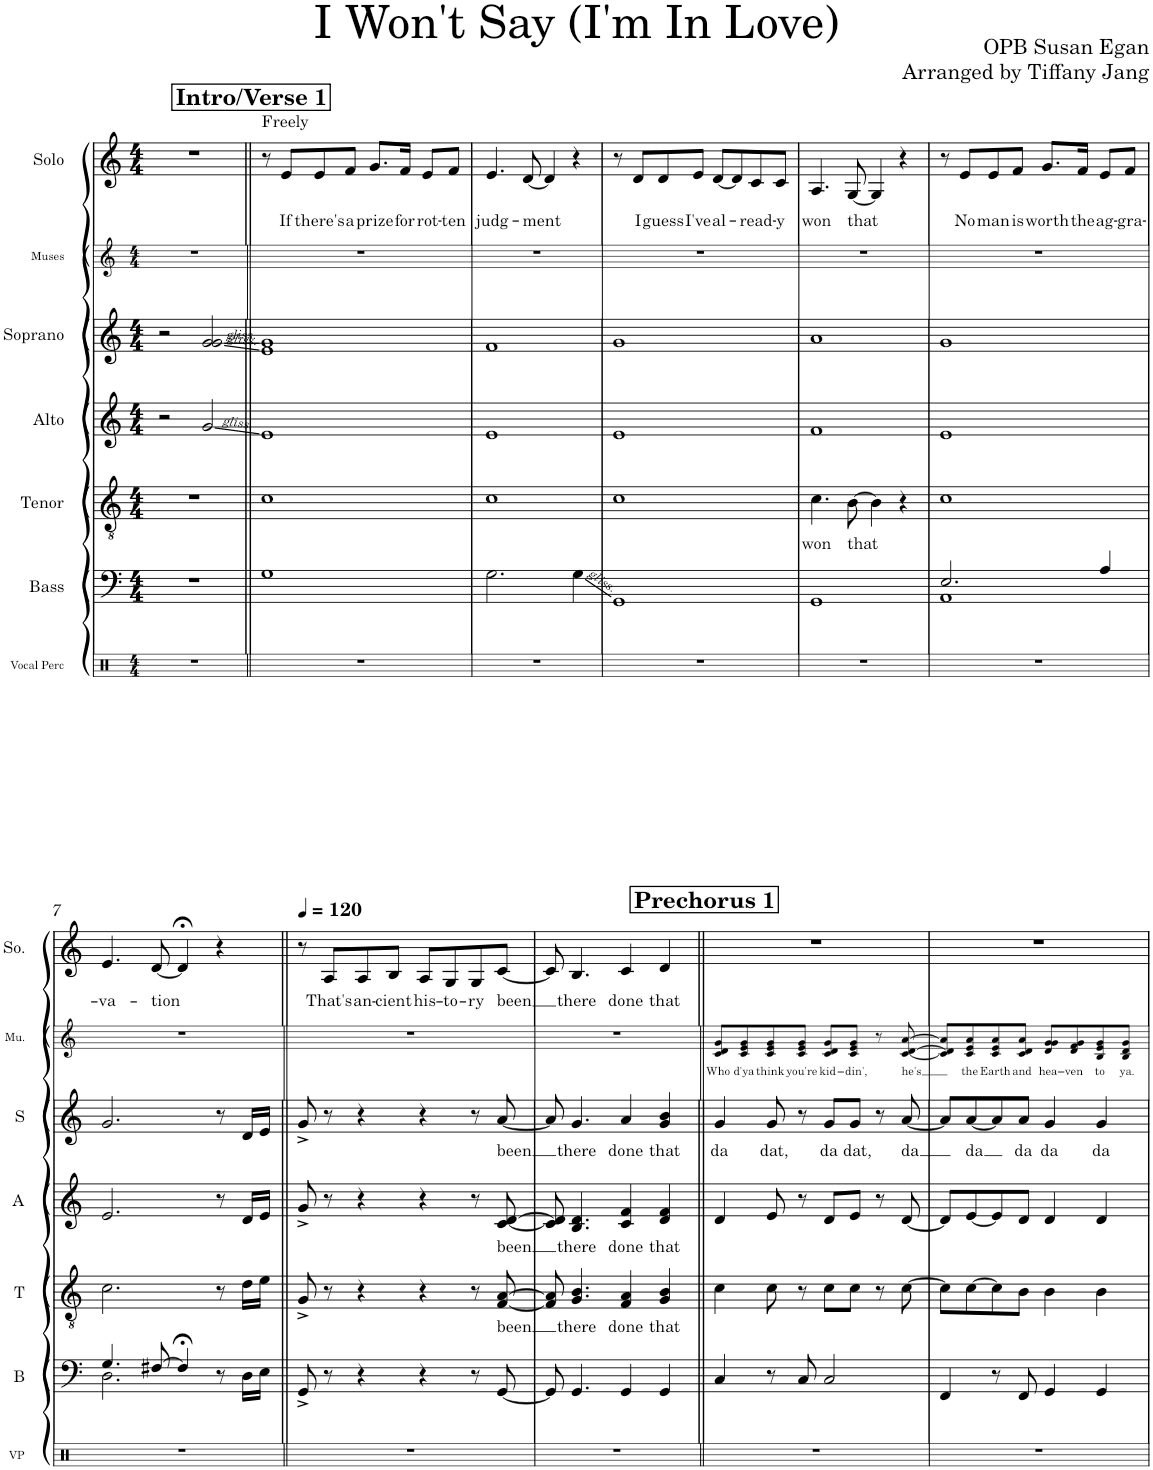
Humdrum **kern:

**kern	**kern	**kern	**text	**kern	**text	**kern	**text	**kern	**text	**kern	**text
*part7	*part6	*part5	*part5	*part4	*part4	*part3	*part3	*part2	*part2	*part1	*part1
*staff7	*staff6	*staff5	*staff5	*staff4	*staff4	*staff3	*staff3	*staff2	*staff2	*staff1	*staff1
*I"Vocal Perc	*I"Bass	*I"Tenor	*	*I"Alto	*	*I"Soprano	*	*I"Muses	*	*I"Solo	*
*I'VP	*I'B	*I'T	*	*I'A	*	*I'S	*	*I'Mu.	*	*I'So.	*
*stria5	*	*	*	*	*	*	*	*stria5	*	*	*
*clefX	*clefF4	*clefGv2	*	*clefG2	*	*clefG2	*	*clefG2	*	*clefG2	*
*k[]	*k[]	*k[]	*	*k[]	*	*k[]	*	*k[]	*	*k[]	*
*M4/4	*M4/4	*M4/4	*	*M4/4	*	*M4/4	*	*M4/4	*	*M4/4	*
=1	=1	=1	=1	=1	=1	=1	=1	=1	=1	=1	=1
1r	1r	1r	.	2r	.	2r	.	1r	.	1r	.
.	.	.	.	2g/	.	2g/ 2g/	.	.	.	.	.
!!LO:REH:place=s1:a:B:cj:fs=14:t=Intro/Verse 1
=2||	=2||	=2||	=2||	=2||	=2||	=2||	=2||	=2||	=2||	=2||	=2||
!	!	!	!	!	!	!	!	!	!	!LO:TX:a:t=Freely	!
1r	1G	1c	.	1e	.	1e 1g	.	1r	.	8r	.
!	!	!	!	!	!	!	!	!	!	!	!LO:LY:b
.	.	.	.	.	.	.	.	.	.	8e/L	If
!	!	!	!	!	!	!	!	!	!	!	!LO:LY:b
.	.	.	.	.	.	.	.	.	.	8e/	there's
!	!	!	!	!	!	!	!	!	!	!	!LO:LY:b
.	.	.	.	.	.	.	.	.	.	8f/J	a
!	!	!	!	!	!	!	!	!	!	!	!LO:LY:b
.	.	.	.	.	.	.	.	.	.	8.g/L	prize
!	!	!	!	!	!	!	!	!	!	!	!LO:LY:b
.	.	.	.	.	.	.	.	.	.	16f/Jk	for
!	!	!	!	!	!	!	!	!	!	!	!LO:LY:b
.	.	.	.	.	.	.	.	.	.	8e/L	rot-
!	!	!	!	!	!	!	!	!	!	!	!LO:LY:b
.	.	.	.	.	.	.	.	.	.	8f/J	-ten
=3	=3	=3	=3	=3	=3	=3	=3	=3	=3	=3	=3
!	!	!	!	!	!	!	!	!	!	!	!LO:LY:b
1r	2.G\	1c	.	1e	.	1f	.	1r	.	4.e/	judg-
!	!	!	!	!	!	!	!	!	!	!	!LO:LY:b
.	.	.	.	.	.	.	.	.	.	[8d/	-ment
.	.	.	.	.	.	.	.	.	.	4d/]	.
.	4G\	.	.	.	.	.	.	.	.	4r	.
=4	=4	=4	=4	=4	=4	=4	=4	=4	=4	=4	=4
1r	1GG	1c	.	1e	.	1g	.	1r	.	8r	.
!	!	!	!	!	!	!	!	!	!	!	!LO:LY:b
.	.	.	.	.	.	.	.	.	.	8d/L	I
!	!	!	!	!	!	!	!	!	!	!	!LO:LY:b
.	.	.	.	.	.	.	.	.	.	8d/	guess
!	!	!	!	!	!	!	!	!	!	!	!LO:LY:b
.	.	.	.	.	.	.	.	.	.	8e/J	I've
!	!	!	!	!	!	!	!	!	!	!	!LO:LY:b
.	.	.	.	.	.	.	.	.	.	[8d/L	al-
.	.	.	.	.	.	.	.	.	.	8d/]	.
!	!	!	!	!	!	!	!	!	!	!	!LO:LY:b
.	.	.	.	.	.	.	.	.	.	8c/	-read-
!	!	!	!	!	!	!	!	!	!	!	!LO:LY:b
.	.	.	.	.	.	.	.	.	.	8c/J	-y
=5	=5	=5	=5	=5	=5	=5	=5	=5	=5	=5	=5
!	!	!	!LO:LY:b	!	!	!	!	!	!	!	!LO:LY:b
1r	1GG	4.c\	won	1f	.	1a	.	1r	.	4.A/	won
!	!	!	!LO:LY:b	!	!	!	!	!	!	!	!LO:LY:b
.	.	[8B\	that	.	.	.	.	.	.	[8G/	that
.	.	4B\]	.	.	.	.	.	.	.	4G/]	.
.	.	4r	.	.	.	.	.	.	.	4r	.
=6	=6	=6	=6	=6	=6	=6	=6	=6	=6	=6	=6
*	*^	*	*	*	*	*	*	*	*	*	*
1r	2.E/	1AA	1c	.	1e	.	1g	.	1r	.	8r	.
!	!	!	!	!	!	!	!	!	!	!	!	!LO:LY:b
.	.	.	.	.	.	.	.	.	.	.	8e/L	No
!	!	!	!	!	!	!	!	!	!	!	!	!LO:LY:b
.	.	.	.	.	.	.	.	.	.	.	8e/	man
!	!	!	!	!	!	!	!	!	!	!	!	!LO:LY:b
.	.	.	.	.	.	.	.	.	.	.	8f/J	is
!	!	!	!	!	!	!	!	!	!	!	!	!LO:LY:b
.	.	.	.	.	.	.	.	.	.	.	8.g/L	worth
!	!	!	!	!	!	!	!	!	!	!	!	!LO:LY:b
.	.	.	.	.	.	.	.	.	.	.	16f/Jk	the
!	!	!	!	!	!	!	!	!	!	!	!	!LO:LY:b
.	4A/	.	.	.	.	.	.	.	.	.	8e/L	ag-
!	!	!	!	!	!	!	!	!	!	!	!	!LO:LY:b
.	.	.	.	.	.	.	.	.	.	.	8f/J	-gra-
!!LO:LB:g=z
=7	=7	=7	=7	=7	=7	=7	=7	=7	=7	=7	=7	=7
!	!	!	!	!	!	!	!	!	!	!	!	!LO:LY:b
1r	4.G/	2.D\	2.c\	.	2.e/	.	2.g/	.	1r	.	4.e/	-va-
!	!	!	!	!	!	!	!	!	!	!	!	!LO:LY:b
.	[8F#X/	.	.	.	.	.	.	.	.	.	[8d/	-tion
.	4F#;</]	.	.	.	.	.	.	.	.	.	4d;</]	.
.	8r	4ryy	8r	.	8r	.	8r	.	.	.	4r	.
.	16D\LL	.	16d\LL	.	16d/LL	.	16d/LL	.	.	.	.	.
.	16E\JJ	.	16e\JJ	.	16e/JJ	.	16e/JJ	.	.	.	.	.
*	*v	*v	*	*	*	*	*	*	*	*	*	*
=8||	=8||	=8||	=8||	=8||	=8||	=8||	=8||	=8||	=8||	=8||	=8||
*	*	*	*	*	*	*	*	*	*	*MM120	*
1r	8GG^/	8G^/	.	8g^/	.	8g^/	.	1r	.	8r	.
!	!	!	!	!	!	!	!	!	!	!	!LO:LY:b
.	8r	8r	.	8r	.	8r	.	.	.	8A/L	That's
!	!	!	!	!	!	!	!	!	!	!	!LO:LY:b
.	4r	4r	.	4r	.	4r	.	.	.	8A/	an-
!	!	!	!	!	!	!	!	!	!	!	!LO:LY:b
.	.	.	.	.	.	.	.	.	.	8B/J	-cient
!	!	!	!	!	!	!	!	!	!	!	!LO:LY:b
.	4r	4r	.	4r	.	4r	.	.	.	8A/L	his-
!	!	!	!	!	!	!	!	!	!	!	!LO:LY:b
.	.	.	.	.	.	.	.	.	.	8G/	-to-
!	!	!	!	!	!	!	!	!	!	!	!LO:LY:b
.	8r	8r	.	8r	.	8r	.	.	.	8G/	-ry
!	!	!	!LO:LY:b	!	!LO:LY:b	!	!LO:LY:b	!	!	!	!LO:LY:b
.	[8GG/	[8F/ [8A/	been	[8c/ [8d/	been	[8a/	been	.	.	[8c/J	been
=9	=9	=9	=9	=9	=9	=9	=9	=9	=9	=9	=9
1r	8GG/]	8F/] 8A/]	.	8c/] 8d/]	.	8a/]	.	1r	.	8c/]	.
!	!	!	!LO:LY:b	!	!LO:LY:b	!	!LO:LY:b	!	!	!	!LO:LY:b
.	4.GG/	4.G/ 4.B/	there	4.B/ 4.d/	there	4.g/	there	.	.	4.B/	there
!	!	!	!LO:LY:b	!	!LO:LY:b	!	!LO:LY:b	!	!	!	!LO:LY:b
.	4GG/	4F/ 4A/	done	4c/ 4f/	done	4a/	done	.	.	4c/	done
!	!	!	!LO:LY:b	!	!LO:LY:b	!	!LO:LY:b	!	!	!	!LO:LY:b
.	4GG/	4G/ 4B/	that	4d/ 4f/	that	4g/ 4b/	that	.	.	4d/	that
!!LO:REH:place=s1:a:B:cj:fs=14:t=Prechorus 1
=10||	=10||	=10||	=10||	=10||	=10||	=10||	=10||	=10||	=10||	=10||	=10||
!	!	!	!	!	!	!	!LO:LY:b	!	!LO:LY:b	!	!
1r	4C/	4c\	.	4d/	.	4g/	da	8c/ 8d/ 8g/L	Who	1r	.
!	!	!	!	!	!	!	!	!	!LO:LY:b	!	!
.	.	.	.	.	.	.	.	8c/ 8e/ 8g/	d'ya	.	.
!	!	!	!	!	!	!	!LO:LY:b	!	!LO:LY:b	!	!
.	8r	8c\	.	8e/	.	8g/	dat,	8c/ 8e/ 8g/	think	.	.
!	!	!	!	!	!	!	!	!	!LO:LY:b	!	!
.	8C/	8r	.	8r	.	8r	.	8c/ 8e/ 8g/J	you're	.	.
!	!	!	!	!	!	!	!LO:LY:b	!	!LO:LY:b	!	!
.	2C/	8c\L	.	8d/L	.	8g/L	da	8c/ 8d/ 8g/L	kid-	.	.
!	!	!	!	!	!	!	!LO:LY:b	!	!LO:LY:b	!	!
.	.	8c\J	.	8e/J	.	8g/J	dat,	8c/ 8e/ 8g/J	-din',	.	.
.	.	8r	.	8r	.	8r	.	8r	.	.	.
!	!	!	!	!	!	!	!LO:LY:b	!	!LO:LY:b	!	!
.	.	[8c\	.	[8d/	.	[8a/	da	[8c/ [8d/ [8a/	he's	.	.
=11	=11	=11	=11	=11	=11	=11	=11	=11	=11	=11	=11
1r	4FF/	8c\L]	.	8d/L]	.	8a/L]	.	8c/] 8d/] 8a/]L	.	1r	.
!	!	!	!	!	!	!	!LO:LY:b	!	!LO:LY:b	!	!
.	.	[8c\	.	[8e/	.	[8a/	da	8c/ 8e/ 8a/	the	.	.
!	!	!	!	!	!	!	!	!	!LO:LY:b	!	!
.	8r	8c\]	.	8e/]	.	8a/]	.	8c/ 8e/ 8a/	Earth	.	.
!	!	!	!	!	!	!	!LO:LY:b	!	!LO:LY:b	!	!
.	8FF/	8B\J	.	8d/J	.	8a/J	da	8c/ 8d/ 8a/J	and	.	.
!	!	!	!	!	!	!	!LO:LY:b	!	!LO:LY:b	!	!
.	4GG/	4B\	.	4d/	.	4g/	da	8d/ 8g/ 8g/L	hea-	.	.
!	!	!	!	!	!	!	!	!	!LO:LY:b	!	!
.	.	.	.	.	.	.	.	8d/ 8f/ 8g/	-ven	.	.
!	!	!	!	!	!	!	!LO:LY:b	!	!LO:LY:b	!	!
.	4GG/	4B\	.	4d/	.	4g/	da	8B/ 8e/ 8g/	to	.	.
!	!	!	!	!	!	!	!	!	!LO:LY:b	!	!
.	.	.	.	.	.	.	.	8B/ 8d/ 8g/J	ya.	.	.
=	=	=	=	=	=	=	=	=	=	=	=
*-	*-	*-	*-	*-	*-	*-	*-	*-	*-	*-	*-
